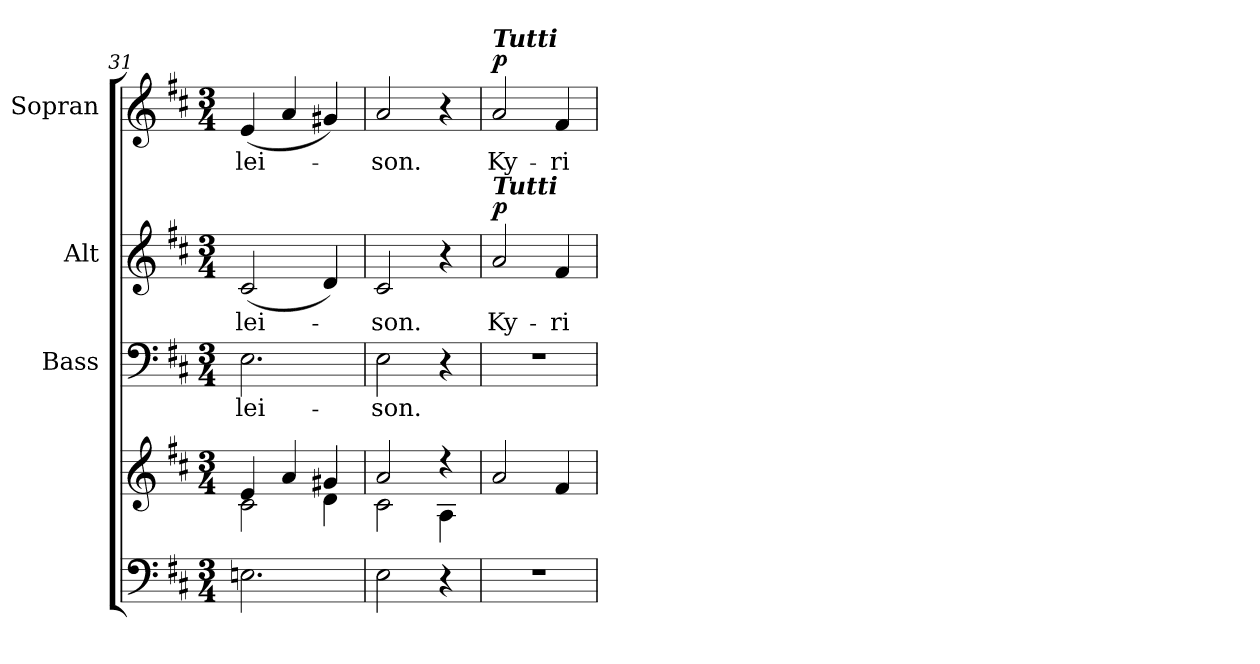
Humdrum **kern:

**kern	**kern	**kern	**text	**kern	**text	**dynam	**kern	**text	**dynam
*part4	*part4	*part3	*part3	*part2	*part2	*part2	*part1	*part1	*part1
*staff5	*staff4	*staff3	*staff3	*staff2	*staff2	*staff2	*staff1	*staff1	*staff1
*	*	*I"Bass	*	*I"Alt	*	*	*I"Sopran	*	*
*	*	*I'B.	*	*I'A.	*	*	*I'S.	*	*
*clefF4	*clefG2	*clefF4	*	*clefG2	*	*	*clefG2	*	*
*k[f#c#]	*k[f#c#]	*k[f#c#]	*	*k[f#c#]	*	*	*k[f#c#]	*	*
*D:	*D:	*D:	*	*D:	*	*	*D:	*	*
*M3/4	*M3/4	*M3/4	*	*M3/4	*	*	*M3/4	*	*
=31	=31	=31	=31	=31	=31	=31	=31	=31	=31
*	*^	*	*	*	*	*	*	*	*
!	!	!	!	!LO:LY:b	!	!LO:LY:b	!	!	!LO:LY:b	!
2.En\	4e/	2c#\	2.E\	-lei-	(<2c#/	-lei-	.	(<4e/	-lei-	.
.	4a/	.	.	.	.	.	.	4a/	.	.
.	4g#X/	4d\	.	.	4d/)	.	.	4g#X/)	.	.
=32	=32	=32	=32	=32	=32	=32	=32	=32	=32	=32
!	!	!	!	!LO:LY:b	!	!LO:LY:b	!	!	!LO:LY:b	!
2E\	2a/	2c#\	2E\	-son.	2c#/	-son.	.	2a/	-son.	.
4r	4r	4A\	4r	.	4r	.	.	4r	.	.
=33	=33	=33	=33	=33	=33	=33	=33	=33	=33	=33
!	!	!	!	!	!	!	!	!LO:TX:a:Bi:t=Tutti	!	!
!	!	!	!	!	!LO:TX:a:Bi:t=Tutti	!	!	!	!	!
!	!	!	!	!	!	!LO:LY:b	!LO:DY:a	!	!LO:LY:b	!LO:DY:a
*	*v	*v	*	*	*	*	*	*	*	*
2.r	2a/	2.r	.	2a/	Ky-	p	2a/	Ky-	p
!	!	!	!	!	!LO:LY:b	!	!	!LO:LY:b	!
.	4f#/	.	.	4f#/	-ri-	.	4f#/	-ri-	.
=	=	=	=	=	=	=	=	=	=
*-	*-	*-	*-	*-	*-	*-	*-	*-	*-
